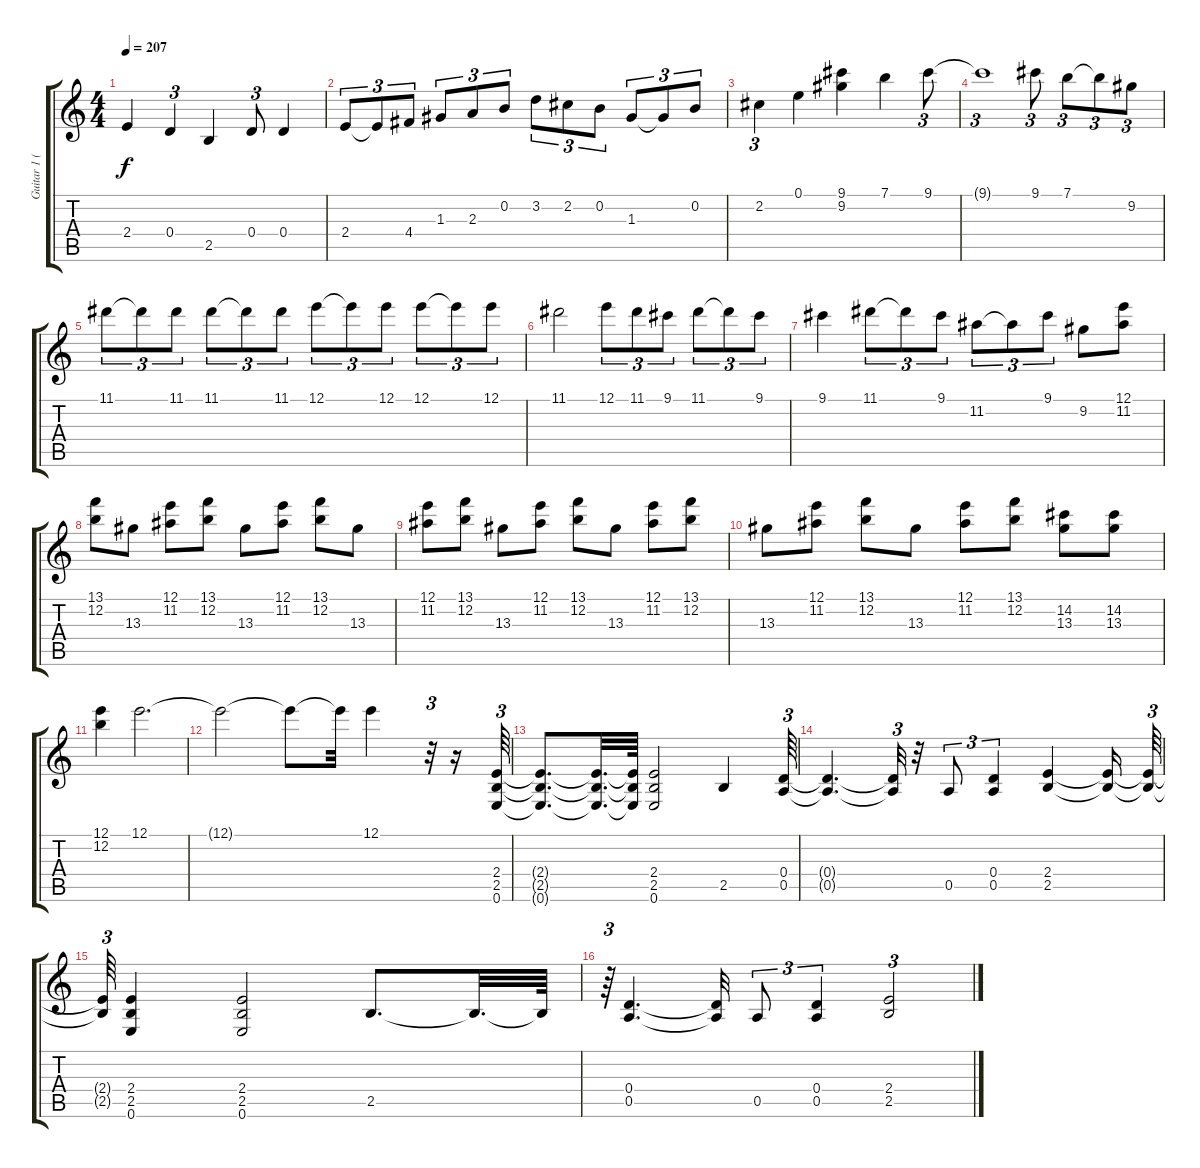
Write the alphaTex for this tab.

\track ("Guitar 1 (Brad)" "Guitar 1 (") {instrument distortionguitar}
\staff {score tabs}
\tuning (E4 B3 G3 D3 A2 E2) {hide}
\ts (4 4)
\tempo 207
\clef g2
\ks c
2.4.4{dy f} 0.4.4{tu (3 2)} 2.5.4 0.4.8{tu (3 2)} 0.4.4 |
2.4.8{tu (3 2)} 2.4{t}.8{tu (3 2)} 4.4.8{tu (3 2)} 1.3.8{tu (3 2)} 2.3.8{tu (3 2)} 0.2.8{tu (3 2)} 3.2.8{tu (3 2)} 2.2.8{tu (3 2)} 0.2.8{tu (3 2)} 1.3.8{tu (3 2)} 1.3{t}.8{tu (3 2)} 0.2.8{tu (3 2)} |
2.2.4{tu (3 2)} 0.1.4 (9.1 9.2).4 7.1.4 9.1.8{tu (3 2)} |
9.1{t}.1{tu (3 2)} 9.1.8{tu (3 2)} 7.1.8{tu (3 2)} 7.1{t}.8{tu (3 2)} 9.2.8{tu (3 2)} |
11.1.8{tu (3 2)} 11.1{t}.8{tu (3 2)} 11.1.8{tu (3 2)} 11.1.8{tu (3 2)} 11.1{t}.8{tu (3 2)} 11.1.8{tu (3 2)} 12.1.8{tu (3 2)} 12.1{t}.8{tu (3 2)} 12.1.8{tu (3 2)} 12.1.8{tu (3 2)} 12.1{t}.8{tu (3 2)} 12.1.8{tu (3 2)} |
11.1.2 12.1.8{tu (3 2)} 11.1.8{tu (3 2)} 9.1.8{tu (3 2)} 11.1.8{tu (3 2)} 11.1{t}.8{tu (3 2)} 9.1.8{tu (3 2)} |
9.1.4 11.1.8{tu (3 2)} 11.1{t}.8{tu (3 2)} 9.1.8{tu (3 2)} 11.2.8{tu (3 2)} 11.2{t}.8{tu (3 2)} 9.1.8{tu (3 2)} 9.2.8 (12.1 11.2).8 |
(13.1 12.2).8 13.3.8 (12.1 11.2).8 (13.1 12.2).8 13.3.8 (12.1 11.2).8 (13.1 12.2).8 13.3.8 |
(12.1 11.2).8 (13.1 12.2).8 13.3.8 (12.1 11.2).8 (13.1 12.2).8 13.3.8 (12.1 11.2).8 (13.1 12.2).8 |
13.3.8 (12.1 11.2).8 (13.1 12.2).8 13.3.8 (12.1 11.2).8 (13.1 12.2).8 (14.2 13.3).8 (14.2 13.3).8 |
(12.1 12.2).4 12.1.2{d} |
12.1{t}.2 12.1{t}.8 12.1{t}.32 12.1.4{volume 3} r.32{tu (3 2)} r.16 (2.4 2.5 0.6).64{tu (3 2) volume 12} |
(2.4{t} 2.5{t} 0.6{t}).8{d} (2.4{t} 2.5{t} 0.6{t}).32{d} (2.4{t} 2.5{t} 0.6{t}).64 (2.4 2.5 0.6).2{volume 13} 2.5.4 (0.4 0.5).64{tu (3 2)} |
(0.4{t} 0.5{t}).4{d} (0.4{t} 0.5{t}).32{tu (3 2)} r.32 0.5.8{tu (3 2)} (0.4 0.5).4{tu (3 2)} (2.4 2.5).4 (2.4{t} 2.5{t}).16 (2.4{t} 2.5{t}).64{tu (3 2)} |
(2.4{t} 2.5{t}).64{tu (3 2)} (2.4 2.5 0.6).4 (2.4 2.5 0.6).2 2.5.8{d} 2.5{t}.32{d} 2.5{t}.64 |
r.64{tu (3 2)} (0.4 0.5).4{d} (0.4{t} 0.5{t}).32 0.5.8{tu (3 2)} (0.4 0.5).4{tu (3 2)} (2.4 2.5).2{tu (3 2)}
